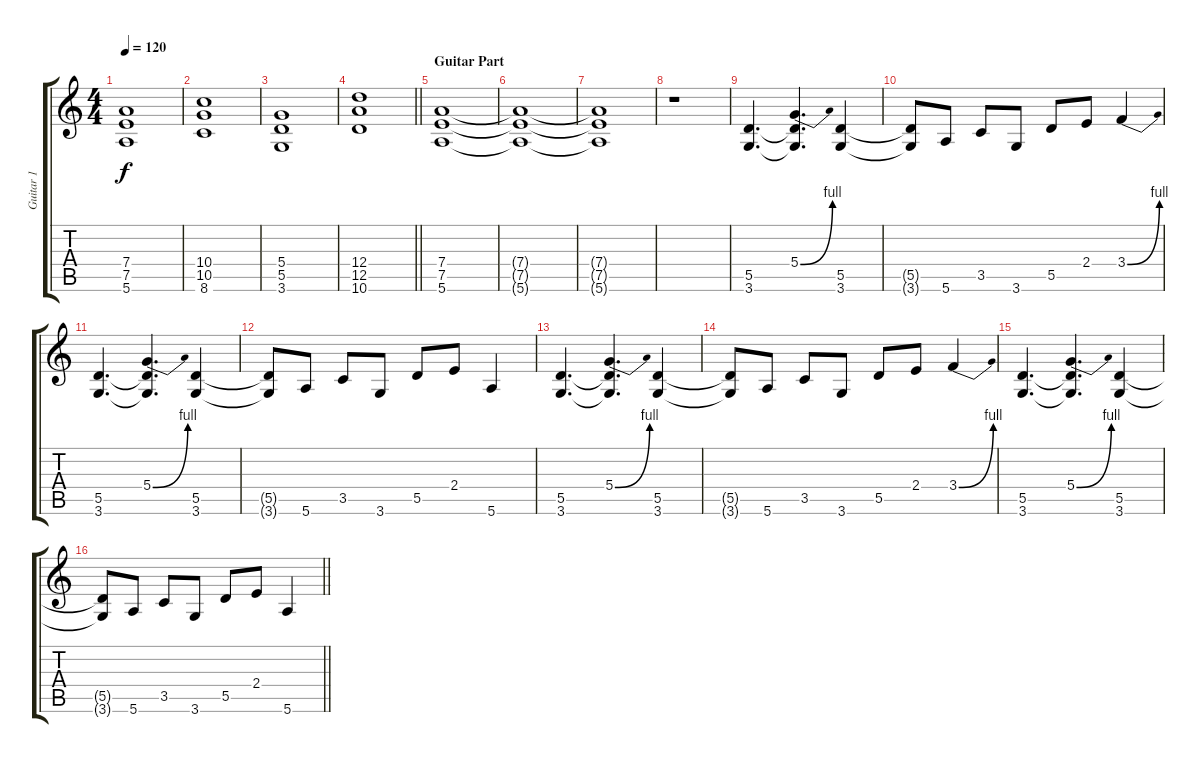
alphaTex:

\track ("Guitar 1" "Guitar 1") {instrument distortionguitar}
\staff {score tabs}
\tuning (E4 B3 G3 D3 A2 E2) {hide}
\ts (4 4)
\tempo 120
\clef g2
\ks c
(7.4 7.5 5.6).1{dy f} |
(10.4 10.5 8.6).1 |
(5.4 5.5 3.6).1 |
\barLineRight lightlight
(12.4 12.5 10.6).1 |
\section ("" "Guitar Part")
(7.4 7.5 5.6).1 |
(7.4{t} 7.5{t} 5.6{t}).1{volume 0} |
(7.4{t} 7.5{t} 5.6{t}).1 |
r.1{volume 12} |
(5.5 3.6).4{d} (5.4{be (bend 0 0 60 4)} 5.5{t} 3.6{t}).4{d} (5.5 3.6).4 |
(5.5{t} 3.6{t}).8 5.6.8 3.5.8 3.6.8 5.5.8 2.4.8 3.4{be (bend 0 0 60 4)}.4 |
(5.5 3.6).4{d} (5.4{be (bend 0 0 60 4)} 5.5{t} 3.6{t}).4{d} (5.5 3.6).4 |
(5.5{t} 3.6{t}).8 5.6.8 3.5.8 3.6.8 5.5.8 2.4.8 5.6.4 |
(5.5 3.6).4{d} (5.4{be (bend 0 0 60 4)} 5.5{t} 3.6{t}).4{d} (5.5 3.6).4 |
(5.5{t} 3.6{t}).8 5.6.8 3.5.8 3.6.8 5.5.8 2.4.8 3.4{be (bend 0 0 60 4)}.4 |
(5.5 3.6).4{d} (5.4{be (bend 0 0 60 4)} 5.5{t} 3.6{t}).4{d} (5.5 3.6).4 |
\barLineRight lightlight
(5.5{t} 3.6{t}).8 5.6.8 3.5.8 3.6.8 5.5.8 2.4.8 5.6.4
